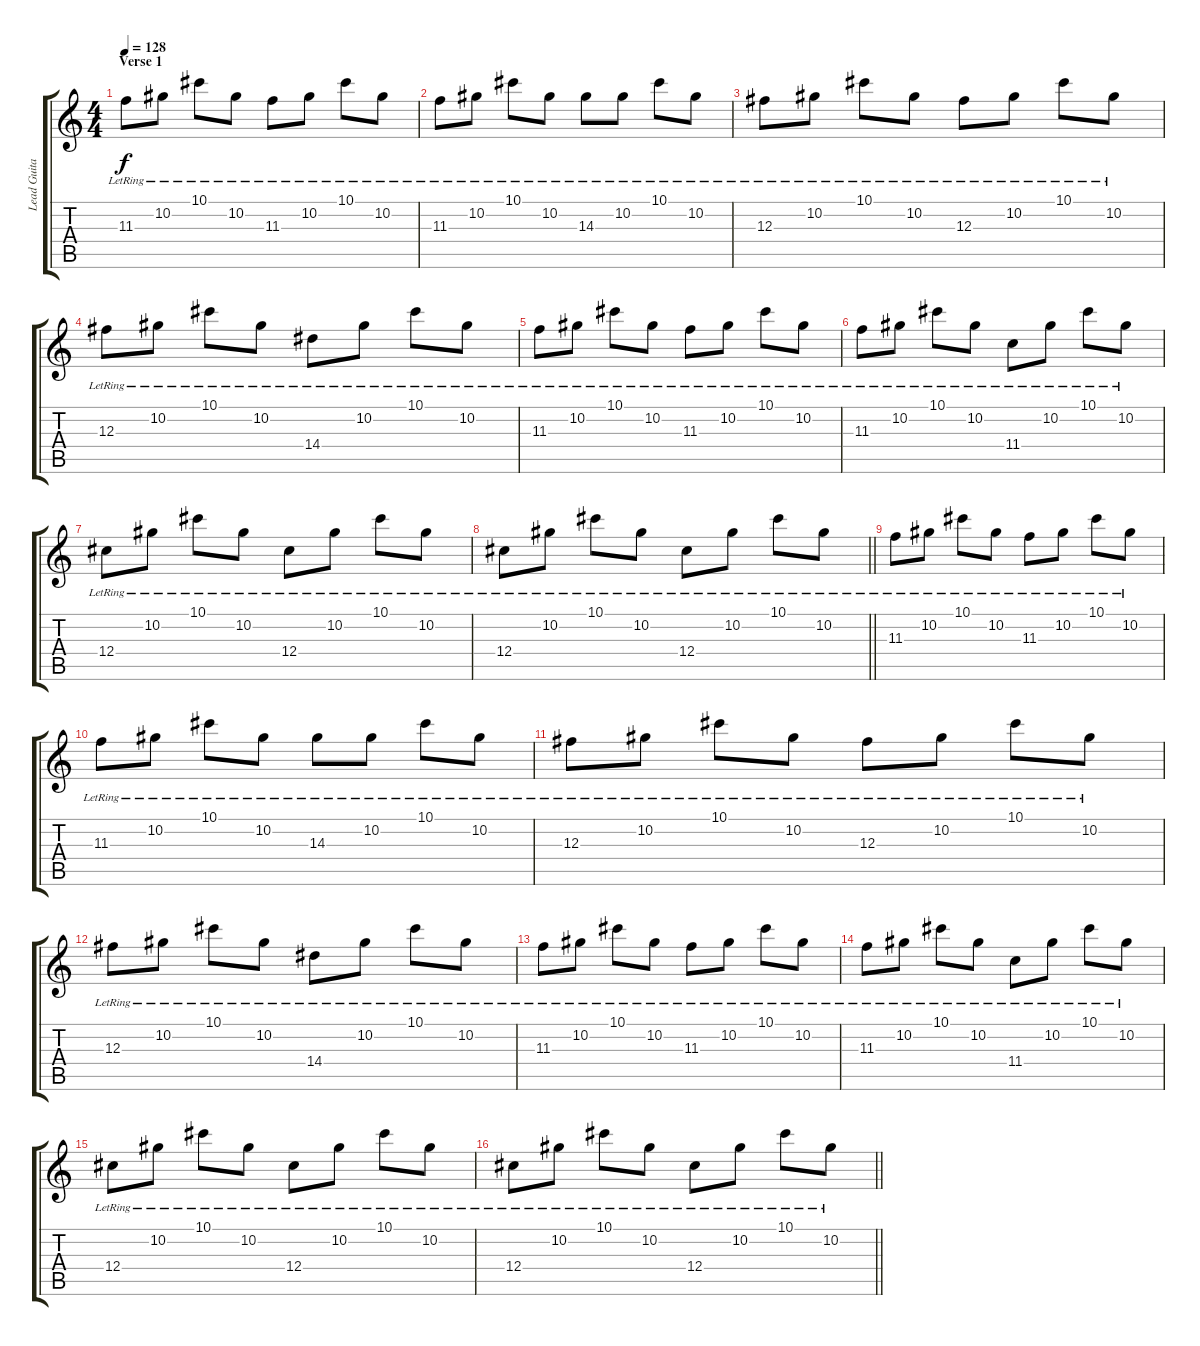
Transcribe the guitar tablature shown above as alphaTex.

\track ("Lead Guitar" "Lead Guita") {instrument overdrivenguitar}
\staff {score tabs}
\tuning (Eb4 Bb3 Gb3 Db3 Ab2 Db2) {hide}
\ts (4 4)
\section ("" "Verse 1")
\tempo 128
\clef g2
\ks c
11.3{lr}.8{dy f instrument electricguitarjazz} 10.2{lr}.8 10.1{lr}.8 10.2{lr}.8 11.3{lr}.8 10.2{lr}.8 10.1{lr}.8 10.2{lr}.8 |
11.3{lr}.8 10.2{lr}.8 10.1{lr}.8 10.2{lr}.8 14.3{lr}.8 10.2{lr}.8 10.1{lr}.8 10.2{lr}.8 |
12.3{lr}.8 10.2{lr}.8 10.1{lr}.8 10.2{lr}.8 12.3{lr}.8 10.2{lr}.8 10.1{lr}.8 10.2{lr}.8 |
12.3{lr}.8 10.2{lr}.8 10.1{lr}.8 10.2{lr}.8 14.4{lr}.8 10.2{lr}.8 10.1{lr}.8 10.2{lr}.8 |
11.3{lr}.8 10.2{lr}.8 10.1{lr}.8 10.2{lr}.8 11.3{lr}.8 10.2{lr}.8 10.1{lr}.8 10.2{lr}.8 |
11.3{lr}.8 10.2{lr}.8 10.1{lr}.8 10.2{lr}.8 11.4{lr}.8 10.2{lr}.8 10.1{lr}.8 10.2{lr}.8 |
12.4{lr}.8 10.2{lr}.8 10.1{lr}.8 10.2{lr}.8 12.4{lr}.8 10.2{lr}.8 10.1{lr}.8 10.2{lr}.8 |
\barLineRight lightlight
12.4{lr}.8 10.2{lr}.8 10.1{lr}.8 10.2{lr}.8 12.4{lr}.8 10.2{lr}.8 10.1{lr}.8 10.2{lr}.8 |
\section ("" "")
11.3{lr}.8 10.2{lr}.8 10.1{lr}.8 10.2{lr}.8 11.3{lr}.8 10.2{lr}.8 10.1{lr}.8 10.2{lr}.8 |
11.3{lr}.8 10.2{lr}.8 10.1{lr}.8 10.2{lr}.8 14.3{lr}.8 10.2{lr}.8 10.1{lr}.8 10.2{lr}.8 |
12.3{lr}.8 10.2{lr}.8 10.1{lr}.8 10.2{lr}.8 12.3{lr}.8 10.2{lr}.8 10.1{lr}.8 10.2{lr}.8 |
12.3{lr}.8 10.2{lr}.8 10.1{lr}.8 10.2{lr}.8 14.4{lr}.8 10.2{lr}.8 10.1{lr}.8 10.2{lr}.8 |
11.3{lr}.8 10.2{lr}.8 10.1{lr}.8 10.2{lr}.8 11.3{lr}.8 10.2{lr}.8 10.1{lr}.8 10.2{lr}.8 |
11.3{lr}.8 10.2{lr}.8 10.1{lr}.8 10.2{lr}.8 11.4{lr}.8 10.2{lr}.8 10.1{lr}.8 10.2{lr}.8 |
12.4{lr}.8 10.2{lr}.8 10.1{lr}.8 10.2{lr}.8 12.4{lr}.8 10.2{lr}.8 10.1{lr}.8 10.2{lr}.8 |
\barLineRight lightlight
12.4{lr}.8 10.2{lr}.8 10.1{lr}.8 10.2{lr}.8 12.4{lr}.8 10.2{lr}.8 10.1{lr}.8 10.2{lr}.8
